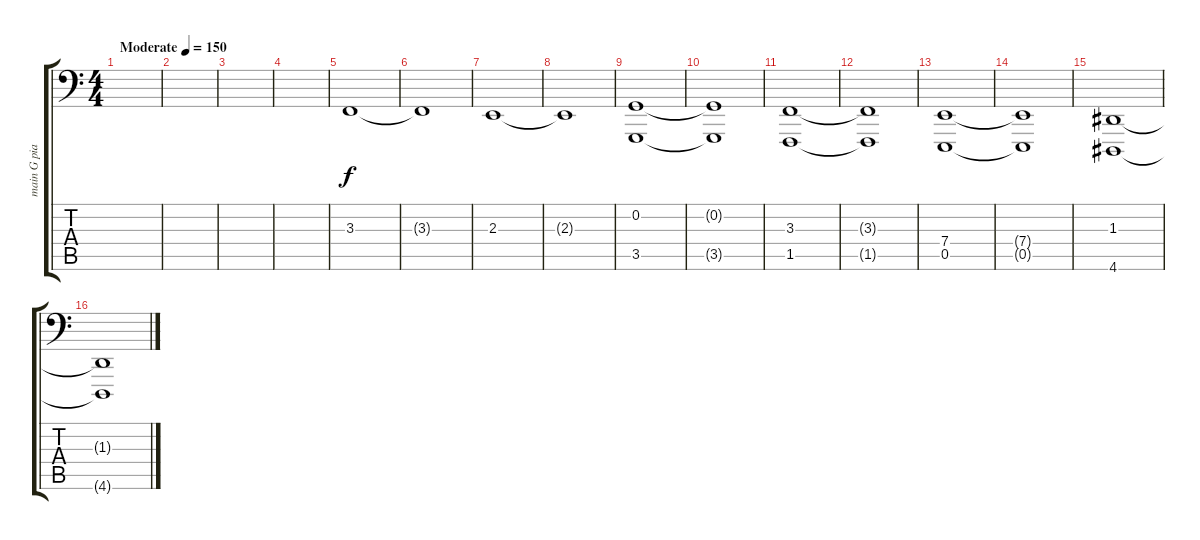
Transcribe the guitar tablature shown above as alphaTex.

\track ("main G piano" "main G pia") {instrument acousticgrandpiano}
\staff {score tabs}
\tuning (C3 G2 D2 A1 E1 B0) {hide}
\ts (4 4)
\tempo (150 "Moderate")
\clef f4
\ks c
|
|
|
|
3.3.1 |
3.3{t}.1 |
2.3.1 |
2.3{t}.1 |
(0.2 3.5).1 |
(0.2{t} 3.5{t}).1 |
(3.3 1.5).1 |
(3.3{t} 1.5{t}).1 |
(7.4 0.5).1 |
(7.4{t} 0.5{t}).1 |
(1.3 4.6).1 |
(1.3{t} 4.6{t}).1
